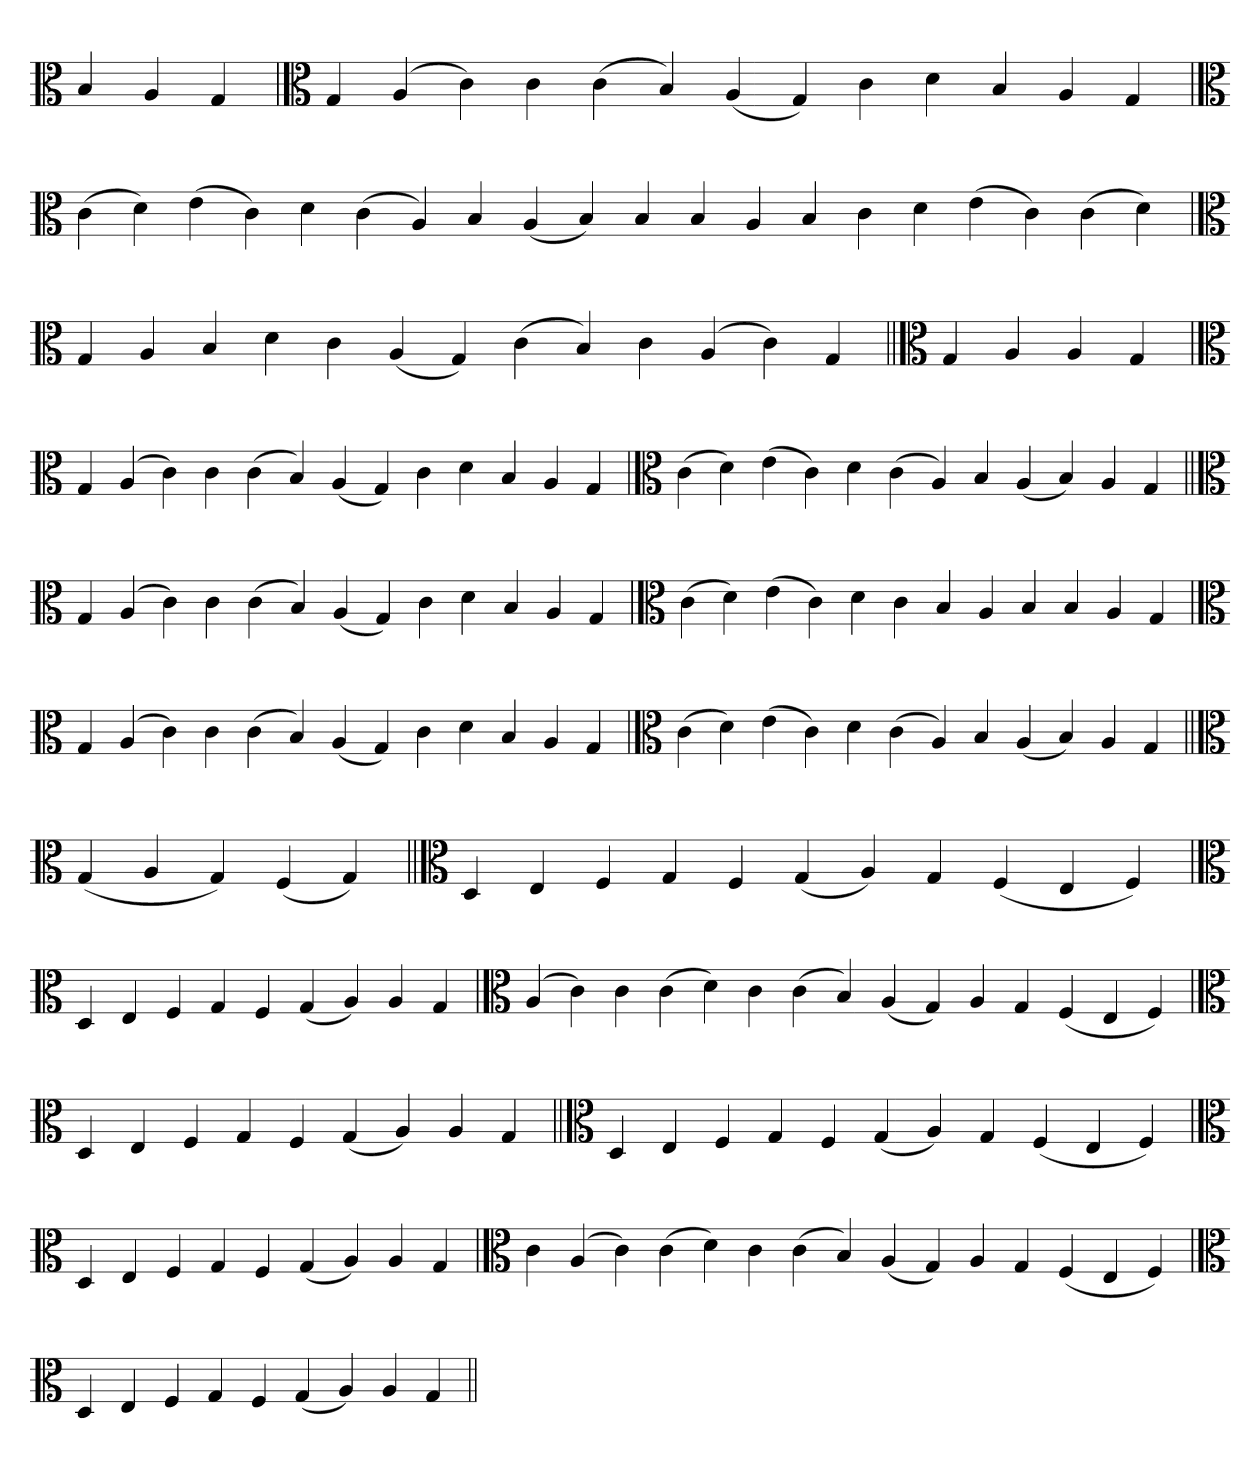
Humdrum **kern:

**kern
*part1
*staff1
*clefC3
=
4B
4A
4G
='
*clefC3
4G
(4A
4c)
4c
(4c
4B)
(4A
4G)
4c
4d
4B
4A
4G
=`
*clefC3
(4c
4d)
(4e
4c)
4d
(4c
4A)
4B
(4A
4B)
4B
4B
4A
4B
4c
4d
(4e
4c)
(4c
4d)
=`
*clefC3
4G
4A
4B
4d
4c
(4A
4G)
(4c
4B)
4c
(4A
4c)
4G
=||
*clefC3
4G
4A
4A
4G
='
*clefC3
4G
(4A
4c)
4c
(4c
4B)
(4A
4G)
4c
4d
4B
4A
4G
=`
*clefC3
(4c
4d)
(4e
4c)
4d
(4c
4A)
4B
(4A
4B)
4A
4G
=||
*clefC3
4G
(4A
4c)
4c
(4c
4B)
(4A
4G)
4c
4d
4B
4A
4G
=`
*clefC3
(4c
4d)
(4e
4c)
4d
4c
4B
4A
4B
4B
4A
4G
='
*clefC3
4G
(4A
4c)
4c
(4c
4B)
(4A
4G)
4c
4d
4B
4A
4G
=`
*clefC3
(4c
4d)
(4e
4c)
4d
(4c
4A)
4B
(4A
4B)
4A
4G
=||
*clefC3
(4G
4A
4G)
(4F
4G)
=||
*clefC3
4D
4E
4F
4G
4F
(4G
4A)
4G
(4F
4E
4F)
=`
*clefC3
4D
4E
4F
4G
4F
(4G
4A)
4A
4G
='
*clefC3
(4A
4c)
4c
(4c
4d)
4c
(4c
4B)
(4A
4G)
4A
4G
(4F
4E
4F)
=`
*clefC3
4D
4E
4F
4G
4F
(4G
4A)
4A
4G
=||
*clefC3
4D
4E
4F
4G
4F
(4G
4A)
4G
(4F
4E
4F)
=`
*clefC3
4D
4E
4F
4G
4F
(4G
4A)
4A
4G
='
*clefC3
4c
(4A
4c)
(4c
4d)
4c
(4c
4B)
(4A
4G)
4A
4G
(4F
4E
4F)
=`
*clefC3
4D
4E
4F
4G
4F
(4G
4A)
4A
4G
=||
*-
